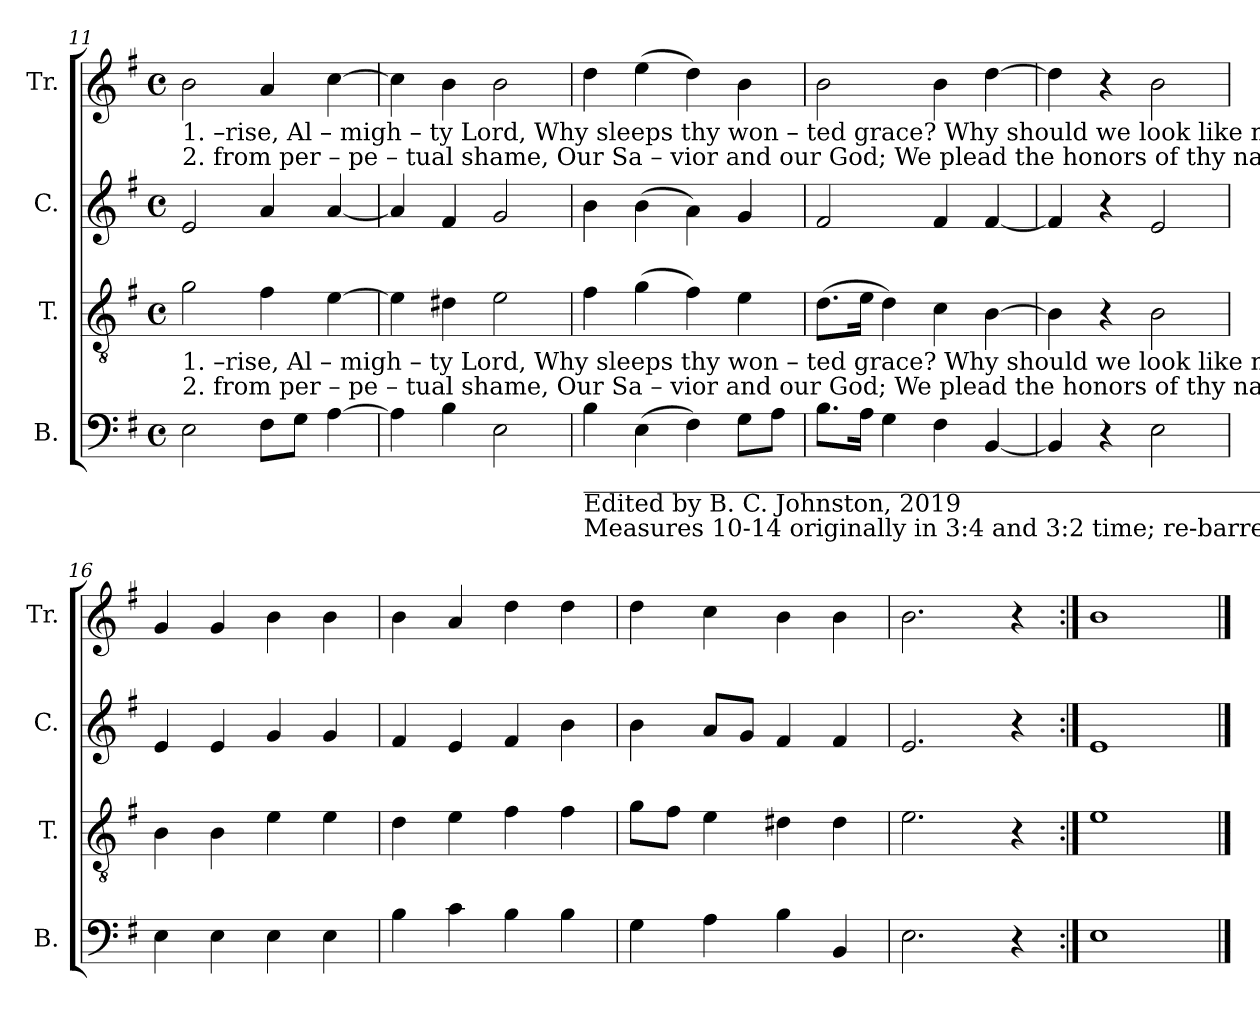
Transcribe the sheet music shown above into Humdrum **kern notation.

**kern	**kern	**kern	**kern
*part4	*part3	*part2	*part1
*staff4	*staff3	*staff2	*staff1
*I"B.	*I"T.	*I"C.	*I"Tr.
*I'B.	*I'T.	*I'C.	*I'Tr.
!!LO:LB:g=z
*clefF4	*clefGv2	*clefG2	*clefG2
*k[f#]	*k[f#]	*k[f#]	*k[f#]
*M4/4	*M4/4	*M4/4	*M4/4
*met(c)	*met(c)	*met(c)	*met(c)
=11	=11	=11	=11
!	!	!	!LO:TX:b:t=1. –rise,  Al – migh    –   ty   Lord,   Why sleeps  thy      won   –     ted  grace?    Why should we look like men abhorred  Or   banished   from  thy   face?
!	!	!	!LO:TX:b:t=2.  from  per – pe    –   tual  shame,  Our  Sa   –   vior     and             our   God;       We   plead  the  honors  of thy name,  The   me – rits   of     thy  blood.
!	!LO:TX:b:t=1. –rise,  Al – migh    –   ty   Lord,   Why sleeps  thy      won   –     ted  grace?    Why should we look like men abhorred  Or   banished   from  thy   face?	!	!
!	!LO:TX:b:t=2.  from  per – pe    –   tual  shame,  Our  Sa   –   vior     and             our   God;       We   plead  the  honors  of thy name,  The   me – rits   of     thy  blood.	!	!
2E!\	2g!\	2e!/	2b!\
8F#!\L	4f#!\	4a!/	4a!/
8G!\J	.	.	.
[4A!\	[4e!\	[4a!/	[4cc!\
=12	=12	=12	=12
4A!\]	4e!\]	4a!/]	4cc!\]
4B!\	4d#X!\	4f#!/	4b!\
2E!\	2e!\	2g!/	2b!\
=13	=13	=13	=13
!LO:TX:b:t=___________________________________________________________	!	!	!
!LO:TX:b:t=Edited by B. C. Johnston, 2019	!	!	!
!LO:TX:b:t=Measures 10-14 originally in 3&colon;4 and 3&colon;2 time; re-barred to retain 4&colon;4.	!	!	!
4B!\	4f#!\	4b!\	4dd!\
(>4E!\	(>4g!\	(>4b!\	(>4ee!\
4F#!\)	4f#!\)	4a!\)	4dd!\)
8G!\L	4e!\	4g!/	4b!\
8A!\J	.	.	.
=14	=14	=14	=14
8.B!\L	(>8.d!\L	2f#!/	2b!\
16A!\Jk	16e!\Jk	.	.
4G!\	4d!\)	.	.
4F#!\	4c!\	4f#!/	4b!\
[4BB!/	[4B!\	[4f#!/	[4dd!\
=15	=15	=15	=15
4BB!/]	4B!\]	4f#!/]	4dd!\]
4r	4r	4r	4r
2E!\	2B!\	2e!/	2b!\
=16	=16	=16	=16
4E!\	4B!\	4e!/	4g!/
4E!\	4B!\	4e!/	4g!/
4E!\	4e!\	4g!/	4b!\
4E!\	4e!\	4g!/	4b!\
=17	=17	=17	=17
4B!\	4d!\	4f#!/	4b!\
4c!\	4e!\	4e!/	4a!/
4B!\	4f#!\	4f#!/	4dd!\
4B!\	4f#!\	4b!\	4dd!\
=18	=18	=18	=18
4G!\	8g!\L	4b!\	4dd!\
.	8f#!\J	.	.
4A!\	4e!\	8a!/L	4cc!\
.	.	8g!/J	.
4B!\	4d#X!\	4f#!/	4b!\
4BB!/	4d#!\	4f#!/	4b!\
=19	=19	=19	=19
2.E!\	2.e!\	2.e!/	2.b!\
4r	4r	4r	4r
=20:|!	=20:|!	=20:|!	=20:|!
1E!	1e!	1e!	1b!
==	==	==	==
*-	*-	*-	*-
